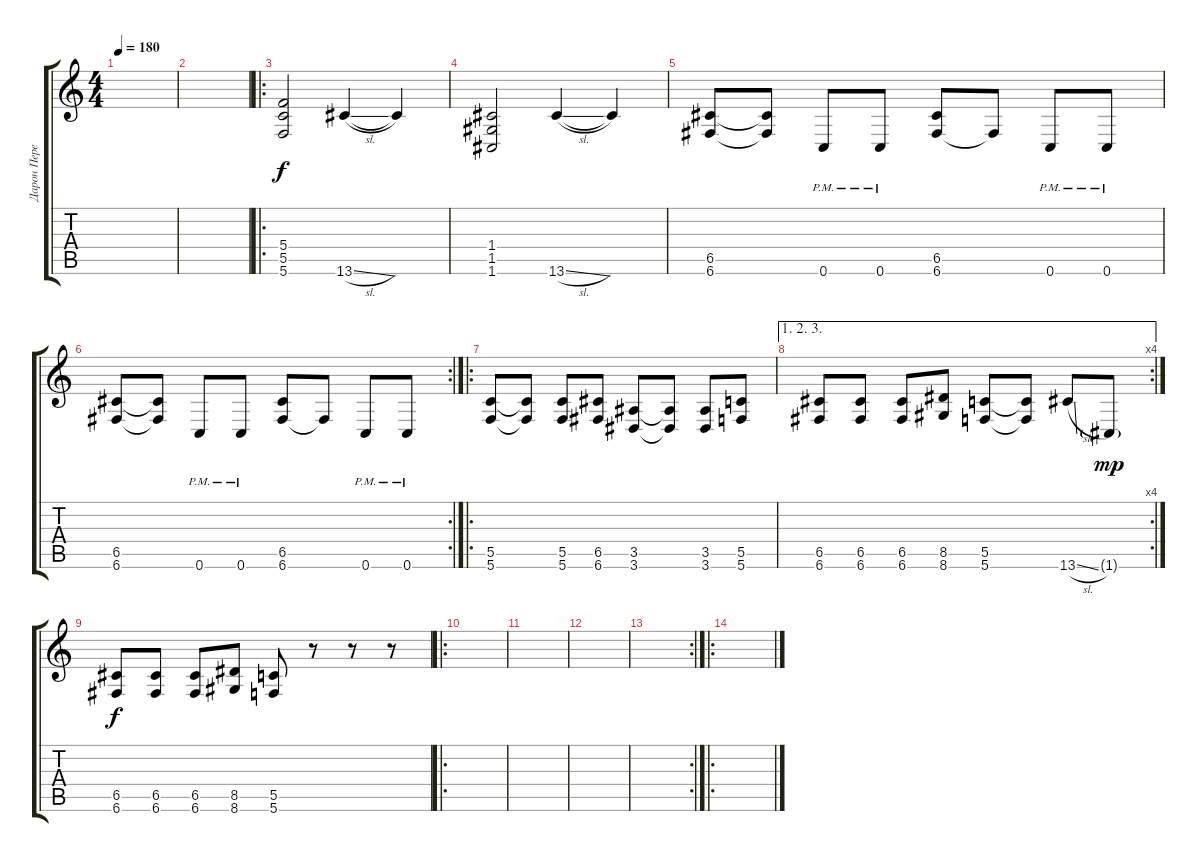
\track ("Дарон Перегруз" "Дарон Пере") {instrument distortionguitar}
\staff {score tabs}
\tuning (D4 A3 F3 C3 G2 C2) {hide}
\ts (4 4)
\tempo 180
\clef g2
\ks c
|
|
\ro
(5.4 5.5 5.6).2 13.6{sl}.4 13.6{t}.4 |
(1.4 1.5 1.6).2 13.6{sl}.4 13.6{t}.4 |
(6.5 6.6).8 (6.5{t} 6.6{t}).8 0.6{pm}.8 0.6{pm}.8 (6.5 6.6).8 6.6{t}.8 0.6{pm}.8 0.6{pm}.8 |
\rc 2
(6.5 6.6).8 (6.5{t} 6.6{t}).8 0.6{pm}.8 0.6{pm}.8 (6.5 6.6).8 6.6{t}.8 0.6{pm}.8 0.6{pm}.8 |
\ro
(5.5 5.6).8 (5.5{t} 5.6{t}).8 (5.5 5.6).8 (6.5 6.6).8 (3.5 3.6).8 (3.5{t} 3.6{t}).8 (3.5 3.6).8 (5.5 5.6).8 |
\ae (1 2 3)
\rc 4
(6.5 6.6).8 (6.5 6.6).8 (6.5 6.6).8 (8.5 8.6).8 (5.5 5.6).8 (5.5{t} 5.6{t}).8 13.6{sl}.8 1.6{g}.8{dy mp} |
(6.5 6.6).8{dy f} (6.5 6.6).8 (6.5 6.6).8 (8.5 8.6).8 (5.5 5.6).8 r.8 r.8 r.8 |
\ro
|
|
|
\rc 2
|
\ro
